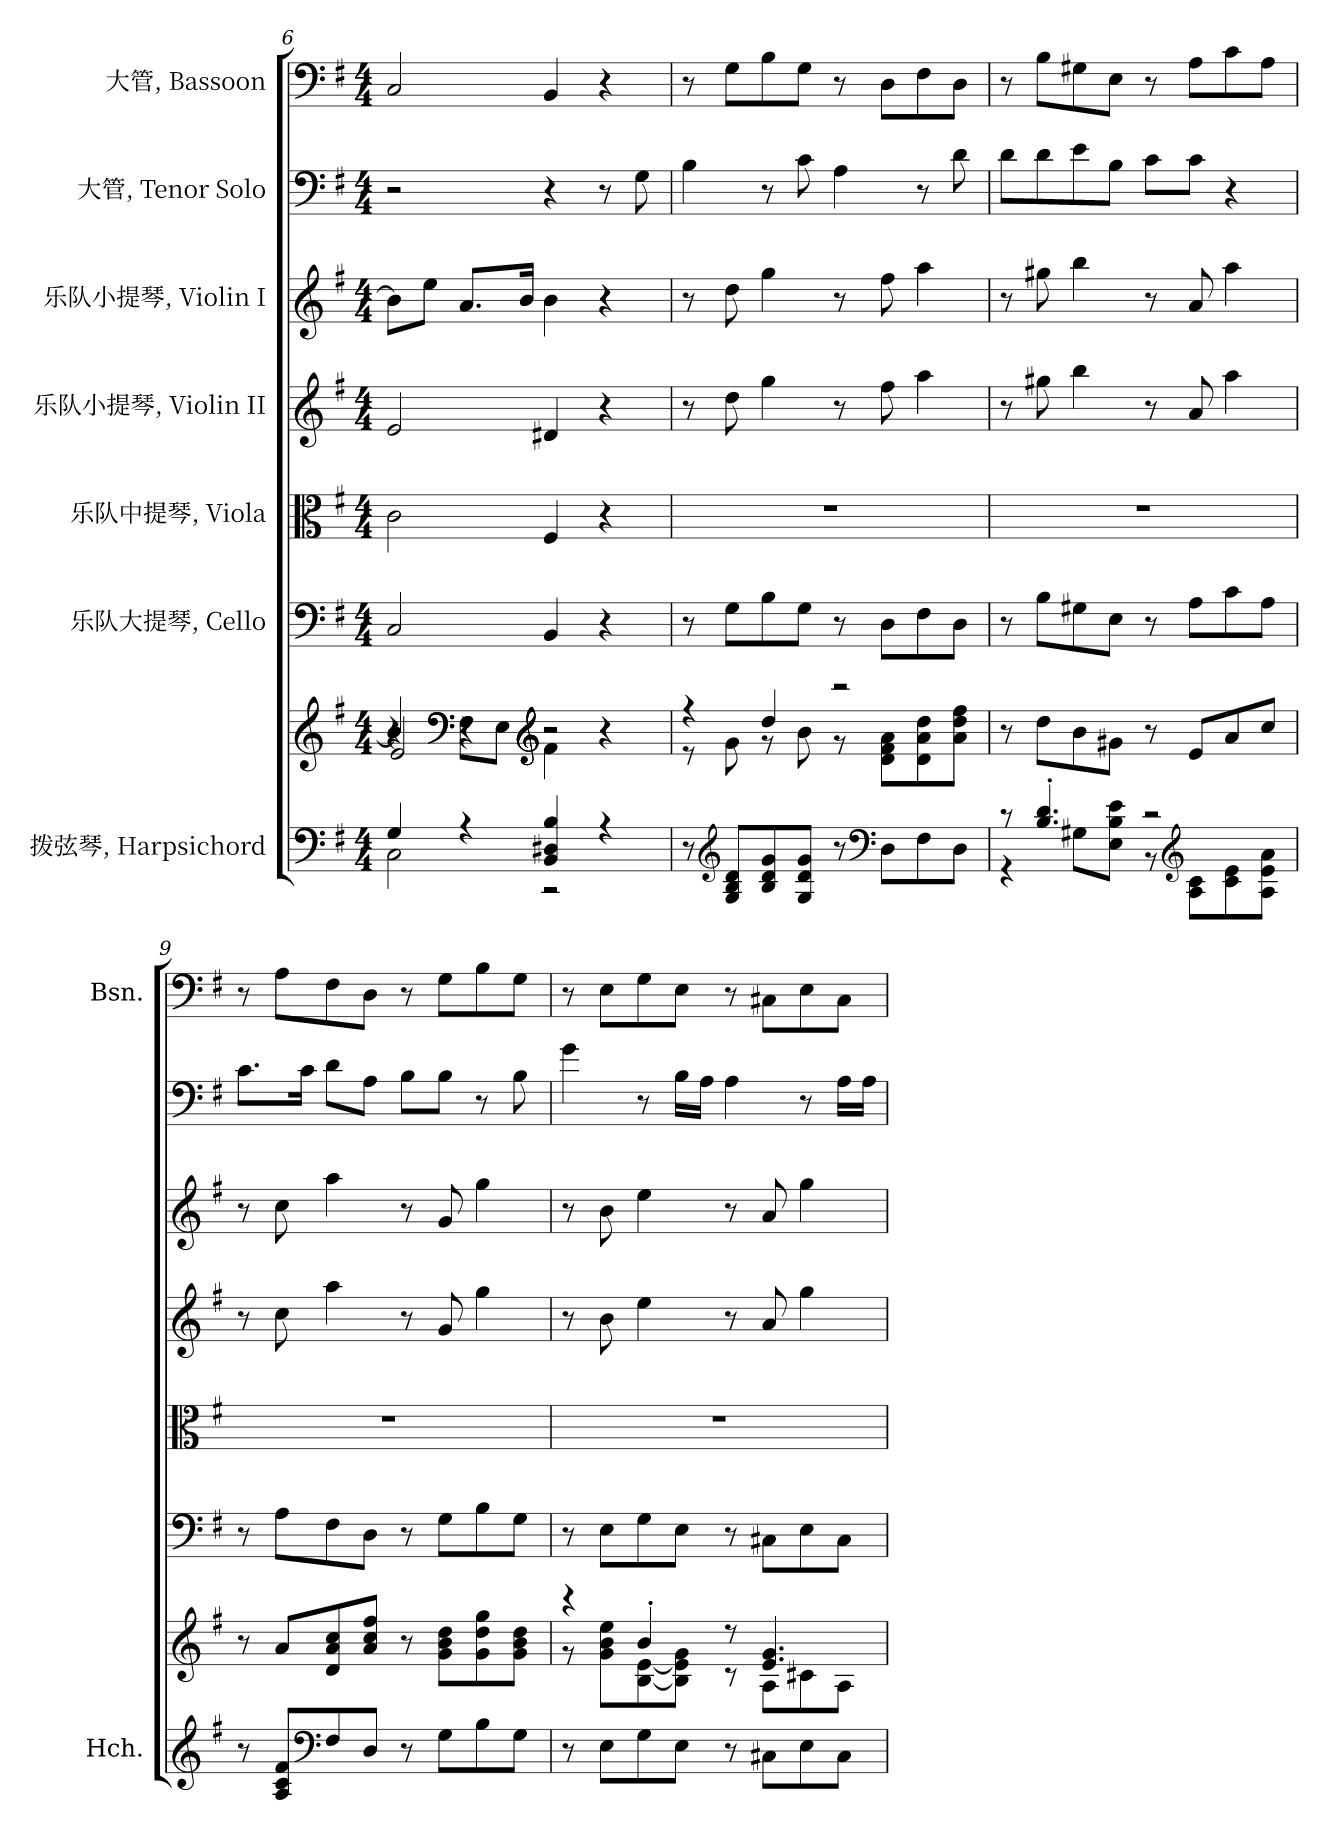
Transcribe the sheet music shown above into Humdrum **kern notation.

**kern	**kern	**kern	**kern	**kern	**kern	**kern	**kern
*part7	*part7	*part6	*part5	*part4	*part3	*part2	*part1
*staff8	*staff7	*staff6	*staff5	*staff4	*staff3	*staff2	*staff1
*I"拨弦琴, Harpsichord	*	*I"乐队大提琴, Cello	*I"乐队中提琴, Viola	*I"乐队小提琴, Violin II	*I"乐队小提琴, Violin I	*I"大管, Tenor Solo	*I"大管, Bassoon
*I'Hch.	*	*	*	*	*	*	*I'Bsn.
!!LO:PB:g=z
*clefF4	*clefG2	*clefF4	*clefC3	*clefG2	*clefG2	*clefF4	*clefF4
*k[f#]	*k[f#]	*k[f#]	*k[f#]	*k[f#]	*k[f#]	*k[f#]	*k[f#]
*M4/4	*M4/4	*M4/4	*M4/4	*M4/4	*M4/4	*M4/4	*M4/4
=6	=6	=6	=6	=6	=6	=6	=6
*^	*^	*	*	*	*	*	*
*	*	*	*^	*	*	*	*	*	*
4G/	2C\	4b/]	4r	2e/	2C/	2c\	2e/	8b\L]	2r	2C/
.	.	.	.	.	.	.	.	8ee\J	.	.
*	*	*clefF4	*	*	*	*	*	*	*	*
4r	.	4r	8F#\L	.	.	.	.	8.a/L	.	.
.	.	.	8E\J	.	.	.	.	.	.	.
.	.	.	.	.	.	.	.	16b/Jk	.	.
*	*	*clefG2	*	*	*	*	*	*	*	*
4BB/ 4D#X/ 4B/	2r	2r	4f#\	2r	4BB/	4F#/	4d#X/	4b\	4r	4BB/
4r	.	.	4r	.	4r	4r	4r	4r	8r	4r
.	.	.	.	.	.	.	.	.	8G\	.
*v	*v	*	*	*	*	*	*	*	*	*
*	*	*v	*v	*	*	*	*	*	*
=7	=7	=7	=7	=7	=7	=7	=7	=7
8r	4r	8r	8r	1r	8r	8r	4B\	8r
*clefG2	*	*	*	*	*	*	*	*
8G/ 8B/ 8d/L	.	8g\	8G\L	.	8dd\	8dd\	.	8G\L
8B/ 8d/ 8g/	4dd/	8r	8B\	.	4gg\	4gg\	8r	8B\
8G/ 8d/ 8g/J	.	8b\	8G\J	.	.	.	8c\	8G\J
8r	2r	8r	8r	.	8r	8r	4A\	8r
*clefF4	*	*	*	*	*	*	*	*
8D\L	.	8d\ 8f#\ 8a\L	8D\L	.	8ff#\	8ff#\	.	8D\L
8F#\	.	8d\ 8a\ 8dd\	8F#\	.	4aa\	4aa\	8r	8F#\
8D\J	.	8a\ 8dd\ 8ff#\J	8D\J	.	.	.	8d\	8D\J
*	*v	*v	*	*	*	*	*	*
=8	=8	=8	=8	=8	=8	=8	=8
*^	*	*	*	*	*	*	*
8r	4r	8r	8r	1r	8r	8r	8d\L	8r
4.B/' 4.d/'	.	8dd\L	8B\L	.	8gg#X\	8gg#X\	8d\	8B\L
.	8G#X\L	8b\	8G#X\	.	4bb\	4bb\	8e\	8G#X\
.	8E\ 8B\ 8e\J	8g#X\J	8E\J	.	.	.	8B\J	8E\J
2r	8r	8r	8r	.	8r	8r	8c\L	8r
*clefG2	*	*	*	*	*	*	*	*
.	8A\ 8c\L	8e/L	8A\L	.	8a/	8a/	8c\J	8A\L
.	8c\ 8e\	8a/	8c\	.	4aa\	4aa\	4r	8c\
.	8A\ 8e\ 8a\J	8cc/J	8A\J	.	.	.	.	8A\J
*v	*v	*	*	*	*	*	*	*
!!LO:PB:g=z
=9	=9	=9	=9	=9	=9	=9	=9
8r	8r	8r	1r	8r	8r	8.c\L	8r
8A/ 8c/ 8f#/L	8a/L	8A\L	.	8cc\	8cc\	.	8A\L
.	.	.	.	.	.	16c\Jk	.
*clefF4	*	*	*	*	*	*	*
8F#/	8d/ 8a/ 8cc/	8F#\	.	4aa\	4aa\	8d\L	8F#\
8D/J	8a/ 8cc/ 8ff#/J	8D\J	.	.	.	8A\J	8D\J
8r	8r	8r	.	8r	8r	8B\L	8r
8G\L	8g\ 8b\ 8dd\L	8G\L	.	8g/	8g/	8B\J	8G\L
8B\	8g\ 8dd\ 8gg\	8B\	.	4gg\	4gg\	8r	8B\
8G\J	8g\ 8b\ 8dd\J	8G\J	.	.	.	8B\	8G\J
=10	=10	=10	=10	=10	=10	=10	=10
*	*^	*	*	*	*	*	*
8r	4r	8r	8r	1r	8r	8r	4g\	8r
8E\L	.	8g\ 8b\ 8ee\L	8E\L	.	8b\	8b\	.	8E\L
8G\	4b'/	[8B\ [8e\	8G\	.	4ee\	4ee\	8r	8G\
8E\J	.	8B\] 8e\] 8g\J	8E\J	.	.	.	16B\LL	8E\J
.	.	.	.	.	.	.	16A\JJ	.
8r	8r	8r	8r	.	8r	8r	4A\	8r
8C#X\L	4.e/ 4.g/	8A\L	8C#X\L	.	8a/	8a/	.	8C#X\L
8E\	.	8c#X\	8E\	.	4gg\	4gg\	8r	8E\
8C#\J	.	8A\J	8C#\J	.	.	.	16A\LL	8C#\J
.	.	.	.	.	.	.	16A\JJ	.
*	*v	*v	*	*	*	*	*	*
=	=	=	=	=	=	=	=
*-	*-	*-	*-	*-	*-	*-	*-
